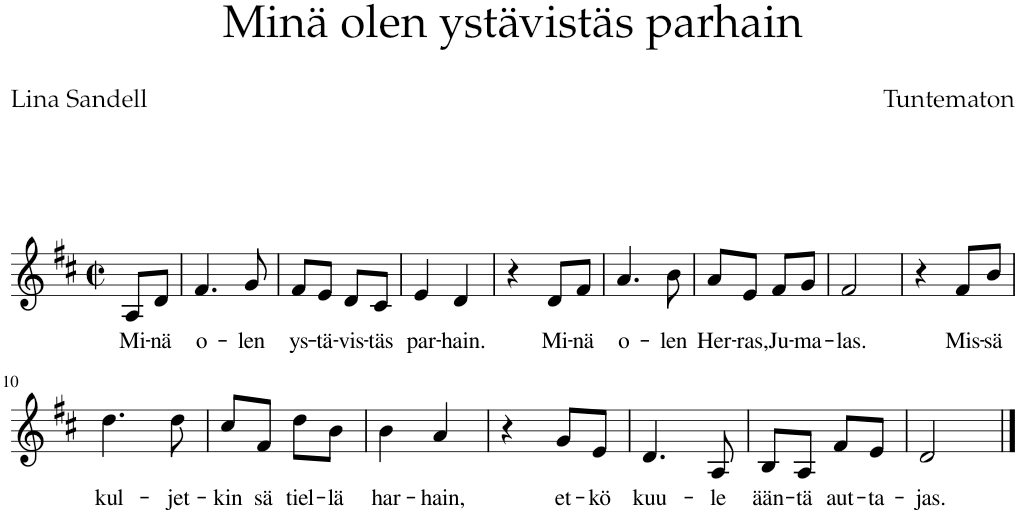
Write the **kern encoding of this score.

**kern	**text
*part1	*part1
*staff1	*staff1
*I"Staff	*
*clefG2	*
*k[f#c#]	*
*M2/2	*
*met(c|)	*
=1	=1
!	!LO:LY:b
8A/L	Mi-
!	!LO:LY:b
8d/J	-nä
=2	=2
!	!LO:LY:b
4.f#/	o-
!	!LO:LY:b
8g/	-len
=3	=3
!	!LO:LY:b
8f#/L	ys-
!	!LO:LY:b
8e/J	-tä-
!	!LO:LY:b
8d/L	-vis-
!	!LO:LY:b
8c#/J	-täs
=4	=4
!	!LO:LY:b
4e/	par-
!	!LO:LY:b
4d/	-hain.
=5	=5
4r	.
!	!LO:LY:b
8d/L	Mi-
!	!LO:LY:b
8f#/J	-nä
=6	=6
!	!LO:LY:b
4.a/	o-
!	!LO:LY:b
8b\	-len
=7	=7
!	!LO:LY:b
8a/L	Her-
!	!LO:LY:b
8e/J	-ras,
!	!LO:LY:b
8f#/L	Ju-
!	!LO:LY:b
8g/J	-ma-
=8	=8
!	!LO:LY:b
2f#/	-las.
=9	=9
4r	.
!	!LO:LY:b
8f#/L	Mis-
!	!LO:LY:b
8b/J	-sä
!!LO:LB:g=z
=10	=10
!	!LO:LY:b
4.dd\	kul-
!	!LO:LY:b
8dd\	-jet-
=11	=11
!	!LO:LY:b
8cc#/L	-kin
!	!LO:LY:b
8f#/J	sä
!	!LO:LY:b
8dd\L	tiel-
!	!LO:LY:b
8b\J	-lä
=12	=12
!	!LO:LY:b
4b\	har-
!	!LO:LY:b
4a/	-hain,
=13	=13
4r	.
!	!LO:LY:b
8g/L	et-
!	!LO:LY:b
8e/J	-kö
=14	=14
!	!LO:LY:b
4.d/	kuu-
!	!LO:LY:b
8A/	-le
=15	=15
!	!LO:LY:b
8B/L	ään-
!	!LO:LY:b
8A/J	-tä
!	!LO:LY:b
8f#/L	aut-
!	!LO:LY:b
8e/J	-ta-
=16	=16
!	!LO:LY:b
2d/	-jas.
==	==
*-	*-
